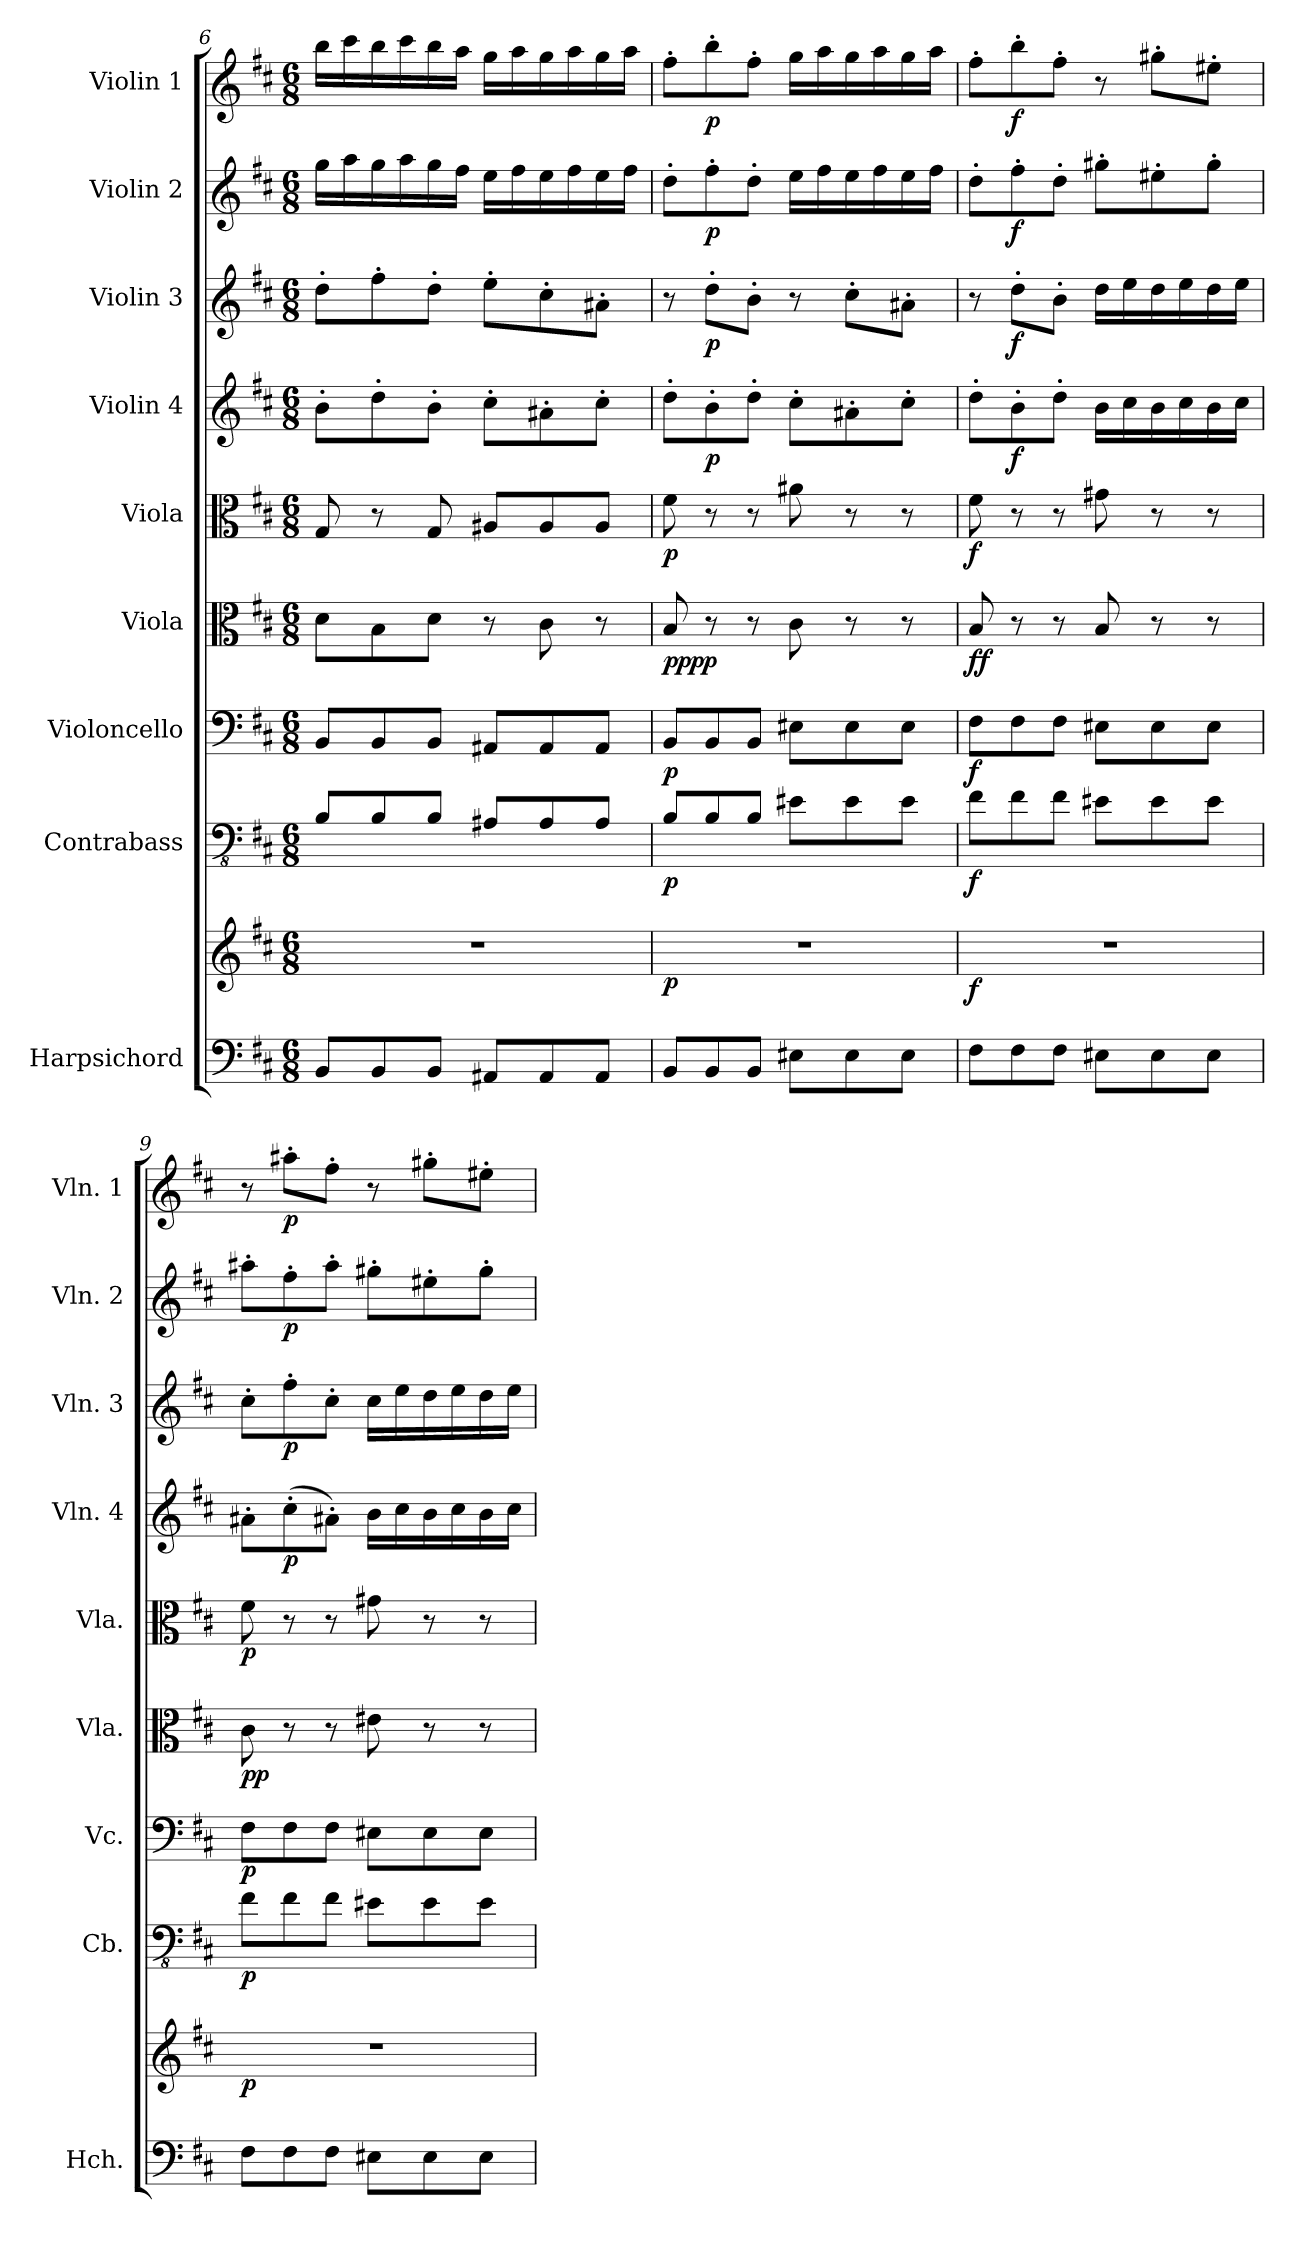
**kern	**kern	**dynam	**kern	**dynam	**kern	**dynam	**kern	**dynam	**kern	**dynam	**kern	**dynam	**kern	**dynam	**kern	**dynam	**kern	**dynam
*part9	*part9	*part9	*part8	*part8	*part7	*part7	*part6	*part6	*part5	*part5	*part4	*part4	*part3	*part3	*part2	*part2	*part1	*part1
*staff10	*staff9	*staff9/10	*staff8	*staff8	*staff7	*staff7	*staff6	*staff6	*staff5	*staff5	*staff4	*staff4	*staff3	*staff3	*staff2	*staff2	*staff1	*staff1
*I"Harpsichord	*	*	*I"Contrabass	*	*I"Violoncello	*	*I"Viola	*	*I"Viola	*	*I"Violin 4	*	*I"Violin 3	*	*I"Violin 2	*	*I"Violin 1	*
*I'Hch.	*	*	*I'Cb.	*	*I'Vc.	*	*I'Vla.	*	*I'Vla.	*	*I'Vln. 4	*	*I'Vln. 3	*	*I'Vln. 2	*	*I'Vln. 1	*
*clefF4	*clefG2	*	*clefFv4	*	*clefF4	*	*clefC3	*	*clefC3	*	*clefG2	*	*clefG2	*	*clefG2	*	*clefG2	*
*	*	*	*ITrd7c12	*	*	*	*	*	*	*	*	*	*	*	*	*	*	*
*k[f#c#]	*k[f#c#]	*	*k[f#c#]	*	*k[f#c#]	*	*k[f#c#]	*	*k[f#c#]	*	*k[f#c#]	*	*k[f#c#]	*	*k[f#c#]	*	*k[f#c#]	*
*M6/8	*M6/8	*	*M6/8	*	*M6/8	*	*M6/8	*	*M6/8	*	*M6/8	*	*M6/8	*	*M6/8	*	*M6/8	*
=6	=6	=6	=6	=6	=6	=6	=6	=6	=6	=6	=6	=6	=6	=6	=6	=6	=6	=6
8BB/L	2.r	.	8BBB/L	.	8BB/L	.	8d\L	.	8G/	.	8b'\L	.	8dd'\L	.	16gg\LL	.	16bb\LL	.
.	.	.	.	.	.	.	.	.	.	.	.	.	.	.	16aa\	.	16ccc#\	.
8BB/	.	.	8BBB/	.	8BB/	.	8B\	.	8r	.	8dd'\	.	8ff#'\	.	16gg\	.	16bb\	.
.	.	.	.	.	.	.	.	.	.	.	.	.	.	.	16aa\	.	16ccc#\	.
8BB/J	.	.	8BBB/J	.	8BB/J	.	8d\J	.	8G/	.	8b'\J	.	8dd'\J	.	16gg\	.	16bb\	.
.	.	.	.	.	.	.	.	.	.	.	.	.	.	.	16ff#\JJ	.	16aa\JJ	.
8AA#X/L	.	.	8AAA#X/L	.	8AA#X/L	.	8r	.	8A#X/L	.	8cc#'\L	.	8ee'\L	.	16ee\LL	.	16gg\LL	.
.	.	.	.	.	.	.	.	.	.	.	.	.	.	.	16ff#\	.	16aa\	.
8AA#/	.	.	8AAA#/	.	8AA#/	.	8c#\	.	8A#/	.	8a#X'\	.	8cc#'\	.	16ee\	.	16gg\	.
.	.	.	.	.	.	.	.	.	.	.	.	.	.	.	16ff#\	.	16aa\	.
8AA#/J	.	.	8AAA#/J	.	8AA#/J	.	8r	.	8A#/J	.	8cc#'\J	.	8a#X'\J	.	16ee\	.	16gg\	.
.	.	.	.	.	.	.	.	.	.	.	.	.	.	.	16ff#\JJ	.	16aa\JJ	.
=7	=7	=7	=7	=7	=7	=7	=7	=7	=7	=7	=7	=7	=7	=7	=7	=7	=7	=7
!	!	!LO:DY:b	!	!LO:DY:b	!	!LO:DY:b	!	!LO:DY:b	!	!	!	!	!	!	!	!	!	!
!	!	!	!	!	!	!	!	!LO:DY:n=1:b	!	!	!	!	!	!	!	!	!	!
!	!	!	!	!	!	!	!	!LO:DY:n=2:b	!	!	!	!	!	!	!	!	!	!
!	!	!	!	!	!	!	!	!LO:DY:n=3:b	!	!LO:DY:b	!	!	!	!	!	!	!	!
8BB/L	2.r	p	8BBB/L	p	8BB/L	p	8B/	p p p p	8f#\	p	8dd'\L	.	8r	.	8dd'\L	.	8ff#'\L	.
!	!	!	!	!	!	!	!	!	!	!	!	!LO:DY:b	!	!LO:DY:b	!	!LO:DY:b	!	!LO:DY:b
8BB/	.	.	8BBB/	.	8BB/	.	8r	.	8r	.	8b'\	p	8dd'\L	p	8ff#'\	p	8bb'\	p
8BB/J	.	.	8BBB/J	.	8BB/J	.	8r	.	8r	.	8dd'\J	.	8b'\J	.	8dd'\J	.	8ff#'\J	.
8E#X\L	.	.	8EE#X\L	.	8E#X\L	.	8c#\	.	8a#X\	.	8cc#'\L	.	8r	.	16ee\LL	.	16gg\LL	.
.	.	.	.	.	.	.	.	.	.	.	.	.	.	.	16ff#\	.	16aa\	.
8E#\	.	.	8EE#\	.	8E#\	.	8r	.	8r	.	8a#X'\	.	8cc#'\L	.	16ee\	.	16gg\	.
.	.	.	.	.	.	.	.	.	.	.	.	.	.	.	16ff#\	.	16aa\	.
8E#\J	.	.	8EE#\J	.	8E#\J	.	8r	.	8r	.	8cc#'\J	.	8a#X'\J	.	16ee\	.	16gg\	.
.	.	.	.	.	.	.	.	.	.	.	.	.	.	.	16ff#\JJ	.	16aa\JJ	.
!!LO:PB:g=z
=8	=8	=8	=8	=8	=8	=8	=8	=8	=8	=8	=8	=8	=8	=8	=8	=8	=8	=8
!	!	!LO:DY:b	!	!LO:DY:b	!	!LO:DY:b	!	!LO:DY:b	!	!	!	!	!	!	!	!	!	!
!	!	!	!	!	!	!	!	!LO:DY:n=1:b	!	!LO:DY:b	!	!	!	!	!	!	!	!
8F#\L	2.r	f	8FF#\L	f	8F#\L	f	8B/	f f	8f#\	f	8dd'\L	.	8r	.	8dd'\L	.	8ff#'\L	.
!	!	!	!	!	!	!	!	!	!	!	!	!LO:DY:b	!	!LO:DY:b	!	!LO:DY:b	!	!LO:DY:b
8F#\	.	.	8FF#\	.	8F#\	.	8r	.	8r	.	8b'\	f	8dd'\L	f	8ff#'\	f	8bb'\	f
8F#\J	.	.	8FF#\J	.	8F#\J	.	8r	.	8r	.	8dd'\J	.	8b'\J	.	8dd'\J	.	8ff#'\J	.
8E#X\L	.	.	8EE#X\L	.	8E#X\L	.	8B/	.	8g#X\	.	16b\LL	.	16dd\LL	.	8gg#X'\L	.	8r	.
.	.	.	.	.	.	.	.	.	.	.	16cc#\	.	16ee\	.	.	.	.	.
8E#\	.	.	8EE#\	.	8E#\	.	8r	.	8r	.	16b\	.	16dd\	.	8ee#X'\	.	8gg#X'\L	.
.	.	.	.	.	.	.	.	.	.	.	16cc#\	.	16ee\	.	.	.	.	.
8E#\J	.	.	8EE#\J	.	8E#\J	.	8r	.	8r	.	16b\	.	16dd\	.	8gg#'\J	.	8ee#X'\J	.
.	.	.	.	.	.	.	.	.	.	.	16cc#\JJ	.	16ee\JJ	.	.	.	.	.
=9	=9	=9	=9	=9	=9	=9	=9	=9	=9	=9	=9	=9	=9	=9	=9	=9	=9	=9
!	!	!LO:DY:b	!	!LO:DY:b	!	!LO:DY:b	!	!LO:DY:b	!	!	!	!	!	!	!	!	!	!
!	!	!	!	!	!	!	!	!LO:DY:n=1:b	!	!LO:DY:b	!	!	!	!	!	!	!	!
8F#\L	2.r	p	8FF#\L	p	8F#\L	p	8c#\	p p	8f#\	p	8a#X'\L	.	8cc#'\L	.	8aa#X'\L	.	8r	.
!	!	!	!	!	!	!	!	!	!	!	!	!LO:DY:b	!	!LO:DY:b	!	!LO:DY:b	!	!LO:DY:b
8F#\	.	.	8FF#\	.	8F#\	.	8r	.	8r	.	(>8cc#'\	p	8ff#'\	p	8ff#'\	p	8aa#X'\L	p
8F#\J	.	.	8FF#\J	.	8F#\J	.	8r	.	8r	.	8a#X'\J)	.	8cc#'\J	.	8aa#'\J	.	8ff#'\J	.
8E#X\L	.	.	8EE#X\L	.	8E#X\L	.	8e#X\	.	8g#X\	.	16b\LL	.	16cc#\LL	.	8gg#X'\L	.	8r	.
.	.	.	.	.	.	.	.	.	.	.	16cc#\	.	16ee\	.	.	.	.	.
8E#\	.	.	8EE#\	.	8E#\	.	8r	.	8r	.	16b\	.	16dd\	.	8ee#X'\	.	8gg#X'\L	.
.	.	.	.	.	.	.	.	.	.	.	16cc#\	.	16ee\	.	.	.	.	.
8E#\J	.	.	8EE#\J	.	8E#\J	.	8r	.	8r	.	16b\	.	16dd\	.	8gg#'\J	.	8ee#X'\J	.
.	.	.	.	.	.	.	.	.	.	.	16cc#\JJ	.	16ee\JJ	.	.	.	.	.
=	=	=	=	=	=	=	=	=	=	=	=	=	=	=	=	=	=	=
*-	*-	*-	*-	*-	*-	*-	*-	*-	*-	*-	*-	*-	*-	*-	*-	*-	*-	*-
